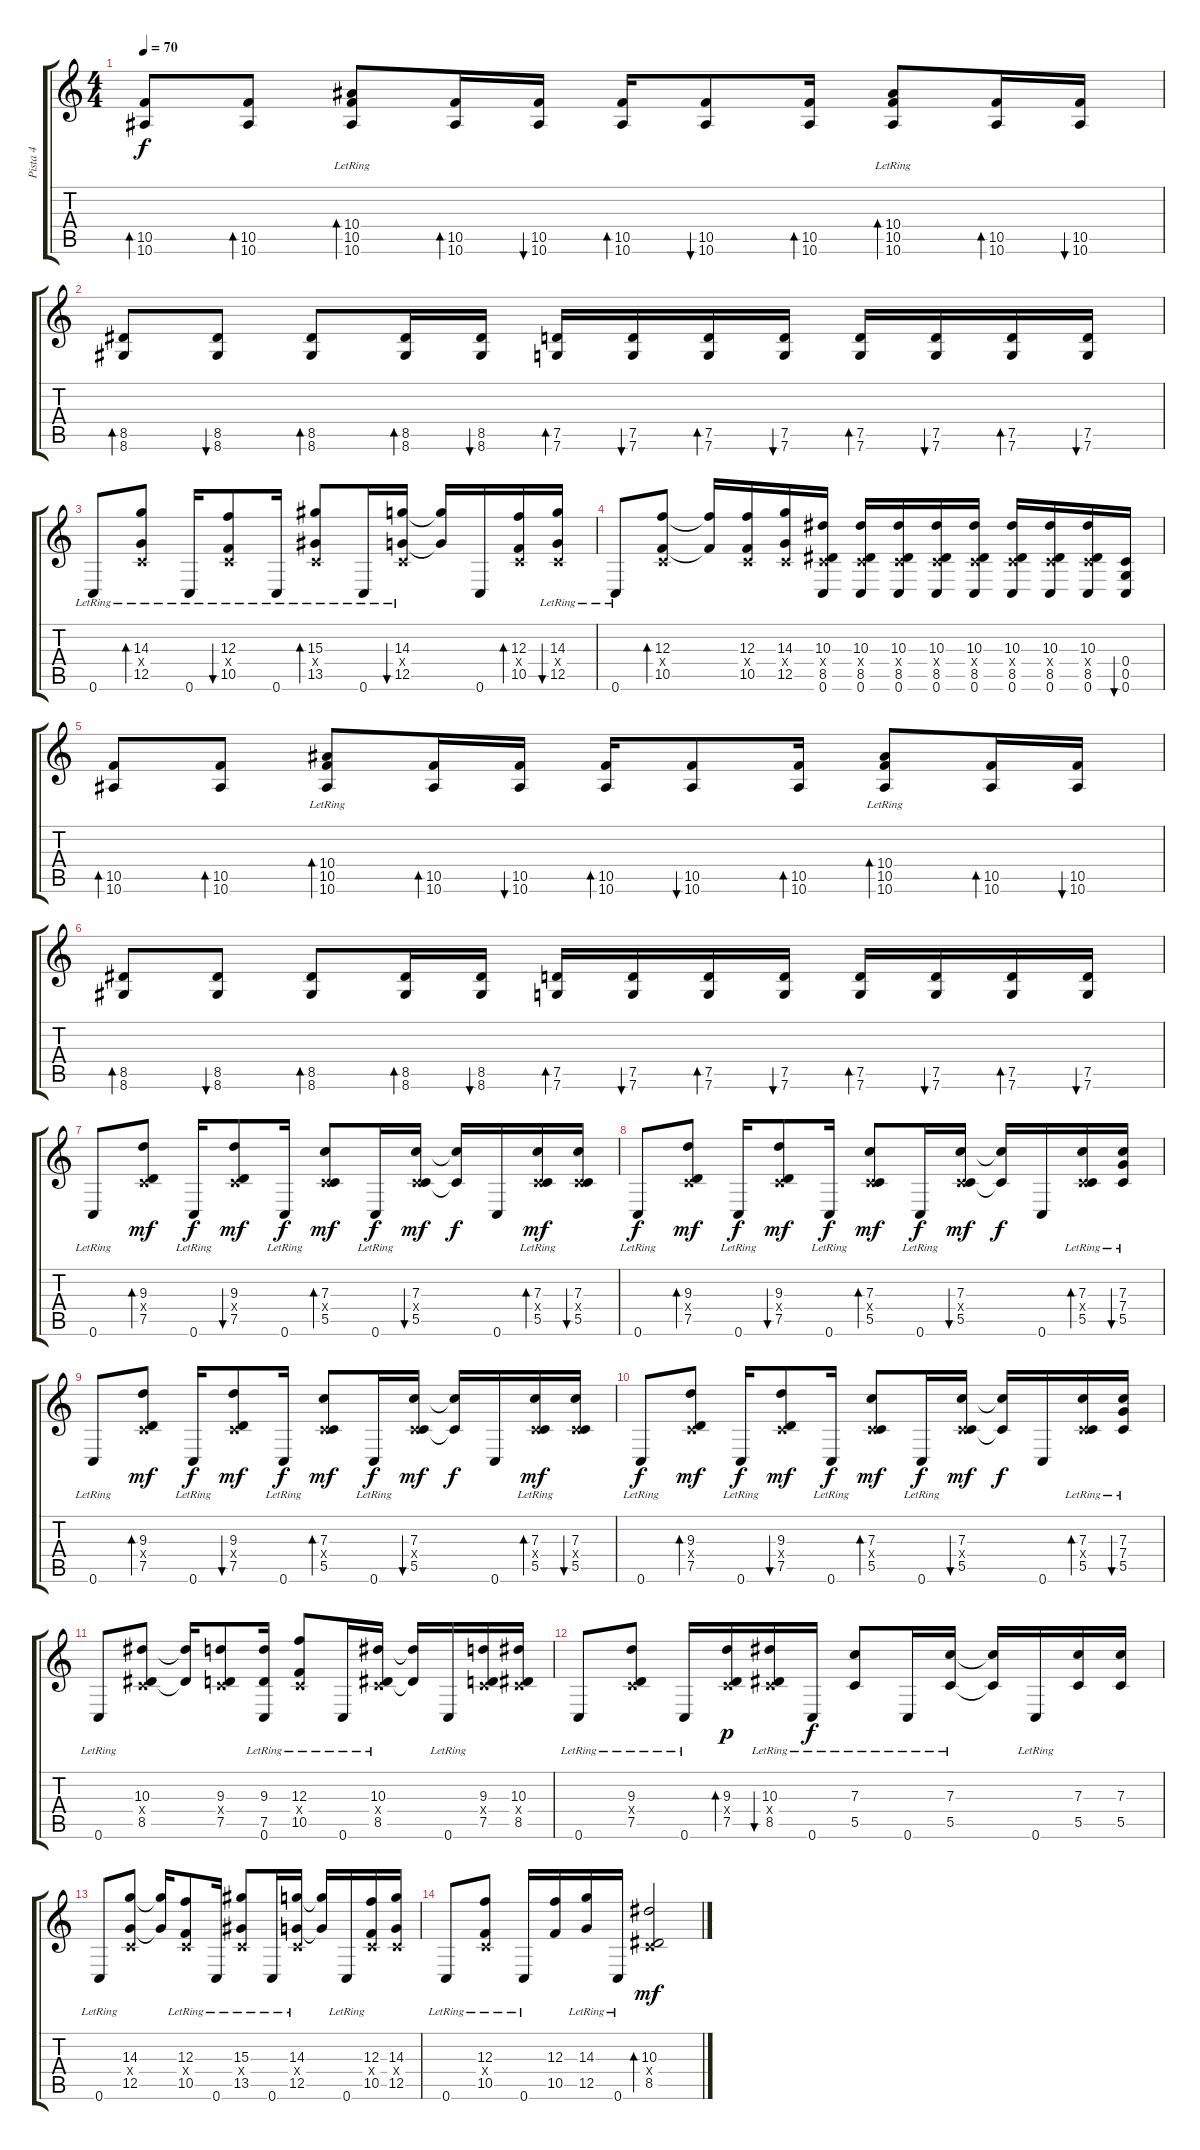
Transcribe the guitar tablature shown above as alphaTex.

\track ("Pista 4" "Pista 4") {instrument acousticguitarsteel}
\staff {score tabs}
\tuning (D4 A3 F3 C3 G2 C2) {hide}
\ts (4 4)
\tempo 70
\clef g2
\ks c
(10.5 10.6).8{bd 60 dy f instrument acousticguitarsteel} (10.5 10.6).8{bd 60} (10.4{lr} 10.5 10.6).8{bd 60} (10.5 10.6).16{bd 60} (10.5 10.6).16{bu 60} (10.5 10.6).16{bd 60} (10.5 10.6).8{bu 60} (10.5 10.6).16{bd 60} (10.4{lr} 10.5 10.6).8{bd 60} (10.5 10.6).16{bd 60} (10.5 10.6).16{bu 60} |
(8.5 8.6).8{bd 60} (8.5 8.6).8{bu 60} (8.5 8.6).8{bd 60} (8.5 8.6).16{bd 60} (8.5 8.6).16{bu 60} (7.5 7.6).16{bd 60} (7.5 7.6).16{bu 60} (7.5 7.6).16{bd 60} (7.5 7.6).16{bu 60} (7.5 7.6).16{bd 60} (7.5 7.6).16{bu 60} (7.5 7.6).16{bd 60} (7.5 7.6).16{bu 60} |
0.6{lr}.8{volume 11 instrument distortionguitar} (14.3{lr} 0.4{x} 12.5{lr}).8{bd 60} 0.6{lr}.16 (12.3{lr} 0.4{x} 10.5{lr}).8{bu 60} 0.6{lr}.16 (15.3{lr} 0.4{x} 13.5{lr}).8{bd 60} 0.6{lr}.16 (14.3{lr} 0.4{x} 12.5{lr}).16{bu 60} (14.3{t} 12.5{t}).16 0.6.16 (12.3 0.4{x} 10.5).16{bd 60} (14.3{lr} 0.4{x} 12.5{lr}).16{bu 60} |
0.6{lr}.8 (12.3 0.4{x} 10.5).8{bd 60} (12.3{t} 10.5{t}).16 (12.3 0.4{x} 10.5).16 (14.3 0.4{x} 12.5).16 (10.3 0.4{x} 8.5 0.6).16 (10.3 0.4{x} 8.5 0.6).16 (10.3 0.4{x} 8.5 0.6).16 (10.3 0.4{x} 8.5 0.6).16 (10.3 0.4{x} 8.5 0.6).16 (10.3 0.4{x} 8.5 0.6).16 (10.3 0.4{x} 8.5 0.6).16 (10.3 0.4{x} 8.5 0.6).16 (0.4 0.5 0.6).16{bu 60} |
(10.5 10.6).8{bd 60 instrument acousticguitarsteel} (10.5 10.6).8{bd 60} (10.4{lr} 10.5 10.6).8{bd 60} (10.5 10.6).16{bd 60} (10.5 10.6).16{bu 60} (10.5 10.6).16{bd 60} (10.5 10.6).8{bu 60} (10.5 10.6).16{bd 60} (10.4{lr} 10.5 10.6).8{bd 60} (10.5 10.6).16{bd 60} (10.5 10.6).16{bu 60} |
(8.5 8.6).8{bd 60} (8.5 8.6).8{bu 60} (8.5 8.6).8{bd 60} (8.5 8.6).16{bd 60} (8.5 8.6).16{bu 60} (7.5 7.6).16{bd 60} (7.5 7.6).16{bu 60} (7.5 7.6).16{bd 60} (7.5 7.6).16{bu 60} (7.5 7.6).16{bd 60} (7.5 7.6).16{bu 60} (7.5 7.6).16{bd 60} (7.5 7.6).16{bu 60} |
0.6{lr}.8{instrument distortionguitar} (9.3 0.4{x} 7.5).8{bd 60 dy mf} 0.6{lr}.16{dy f} (9.3 0.4{x} 7.5).8{bu 60 dy mf} 0.6{lr}.16{dy f} (7.3 0.4{x} 5.5).8{bd 60 dy mf} 0.6{lr}.16{dy f} (7.3 0.4{x} 5.5).16{bu 60 dy mf} (7.3{t} 5.5{t}).16{dy f} 0.6.16 (7.3{lr} 0.4{x} 5.5{lr}).16{bd 60 dy mf} (7.3 0.4{x} 5.5).16{bu 60} |
0.6{lr}.8{dy f instrument distortionguitar} (9.3 0.4{x} 7.5).8{bd 60 dy mf} 0.6{lr}.16{dy f} (9.3 0.4{x} 7.5).8{bu 60 dy mf} 0.6{lr}.16{dy f} (7.3 0.4{x} 5.5).8{bd 60 dy mf} 0.6{lr}.16{dy f} (7.3 0.4{x} 5.5).16{bu 60 dy mf} (7.3{t} 5.5{t}).16{dy f} 0.6.16 (7.3{lr} 0.4{x} 5.5{lr}).16{bd 60} (7.3 7.4{lr} 5.5).16{bu 60} |
0.6{lr}.8{instrument distortionguitar} (9.3 0.4{x} 7.5).8{bd 60 dy mf} 0.6{lr}.16{dy f} (9.3 0.4{x} 7.5).8{bu 60 dy mf} 0.6{lr}.16{dy f} (7.3 0.4{x} 5.5).8{bd 60 dy mf} 0.6{lr}.16{dy f} (7.3 0.4{x} 5.5).16{bu 60 dy mf} (7.3{t} 5.5{t}).16{dy f} 0.6.16 (7.3{lr} 0.4{x} 5.5{lr}).16{bd 60 dy mf} (7.3 0.4{x} 5.5).16{bu 60} |
0.6{lr}.8{dy f instrument distortionguitar} (9.3 0.4{x} 7.5).8{bd 60 dy mf} 0.6{lr}.16{dy f} (9.3 0.4{x} 7.5).8{bu 60 dy mf} 0.6{lr}.16{dy f} (7.3 0.4{x} 5.5).8{bd 60 dy mf} 0.6{lr}.16{dy f} (7.3 0.4{x} 5.5).16{bu 60 dy mf} (7.3{t} 5.5{t}).16{dy f} 0.6.16 (7.3{lr} 0.4{x} 5.5{lr}).16{bd 60} (7.3 7.4{lr} 5.5).16{bu 60} |
0.6{lr}.8{instrument distortionguitar} (10.3 0.4{x} 8.5).8 (10.3{t} 8.5{t}).16 (9.3 0.4{x} 7.5).8 (9.3 7.5 0.6{lr}).16 (12.3{lr} 0.4{x} 10.5{lr}).8 0.6{lr}.16 (10.3{lr} 0.4{x} 8.5{lr}).16 (10.3{t} 8.5{t}).16 0.6{lr}.16 (9.3 0.4{x} 7.5).16 (10.3 0.4{x} 8.5).16 |
0.6{lr}.8{instrument distortionguitar} (9.3{lr} 0.4{x} 7.5{lr}).8 0.6{lr}.16 (9.3 0.4{x} 7.5).16{bd 120 dy p} (10.3{lr} 0.4{x} 8.5{lr}).16{bu 120} 0.6{lr}.16{dy f} (7.3{lr} 5.5{lr}).8 0.6{lr}.16 (7.3{lr} 5.5{lr}).16 (7.3{t} 5.5{t}).16 0.6{lr}.16 (7.3 5.5).16 (7.3 5.5).16 |
0.6{lr}.8{instrument distortionguitar} (14.3 0.4{x} 12.5).8 (14.3{t} 12.5{t}).16 (12.3{lr} 0.4{x} 10.5{lr}).8 0.6{lr}.16 (15.3{lr} 0.4{x} 13.5{lr}).8 0.6{lr}.16 (14.3{lr} 0.4{x} 12.5{lr}).16 (14.3{t} 12.5{t}).16 0.6{lr}.16 (12.3 0.4{x} 10.5).16 (14.3 0.4{x} 12.5).16 |
0.6{lr}.8{instrument distortionguitar} (12.3{lr} 0.4{x} 10.5{lr}).8 0.6{lr}.16 (12.3 10.5).16 (14.3{lr} 12.5{lr}).16 0.6{lr}.16 (10.3 0.4{x} 8.5).2{bd 240 dy mf}
